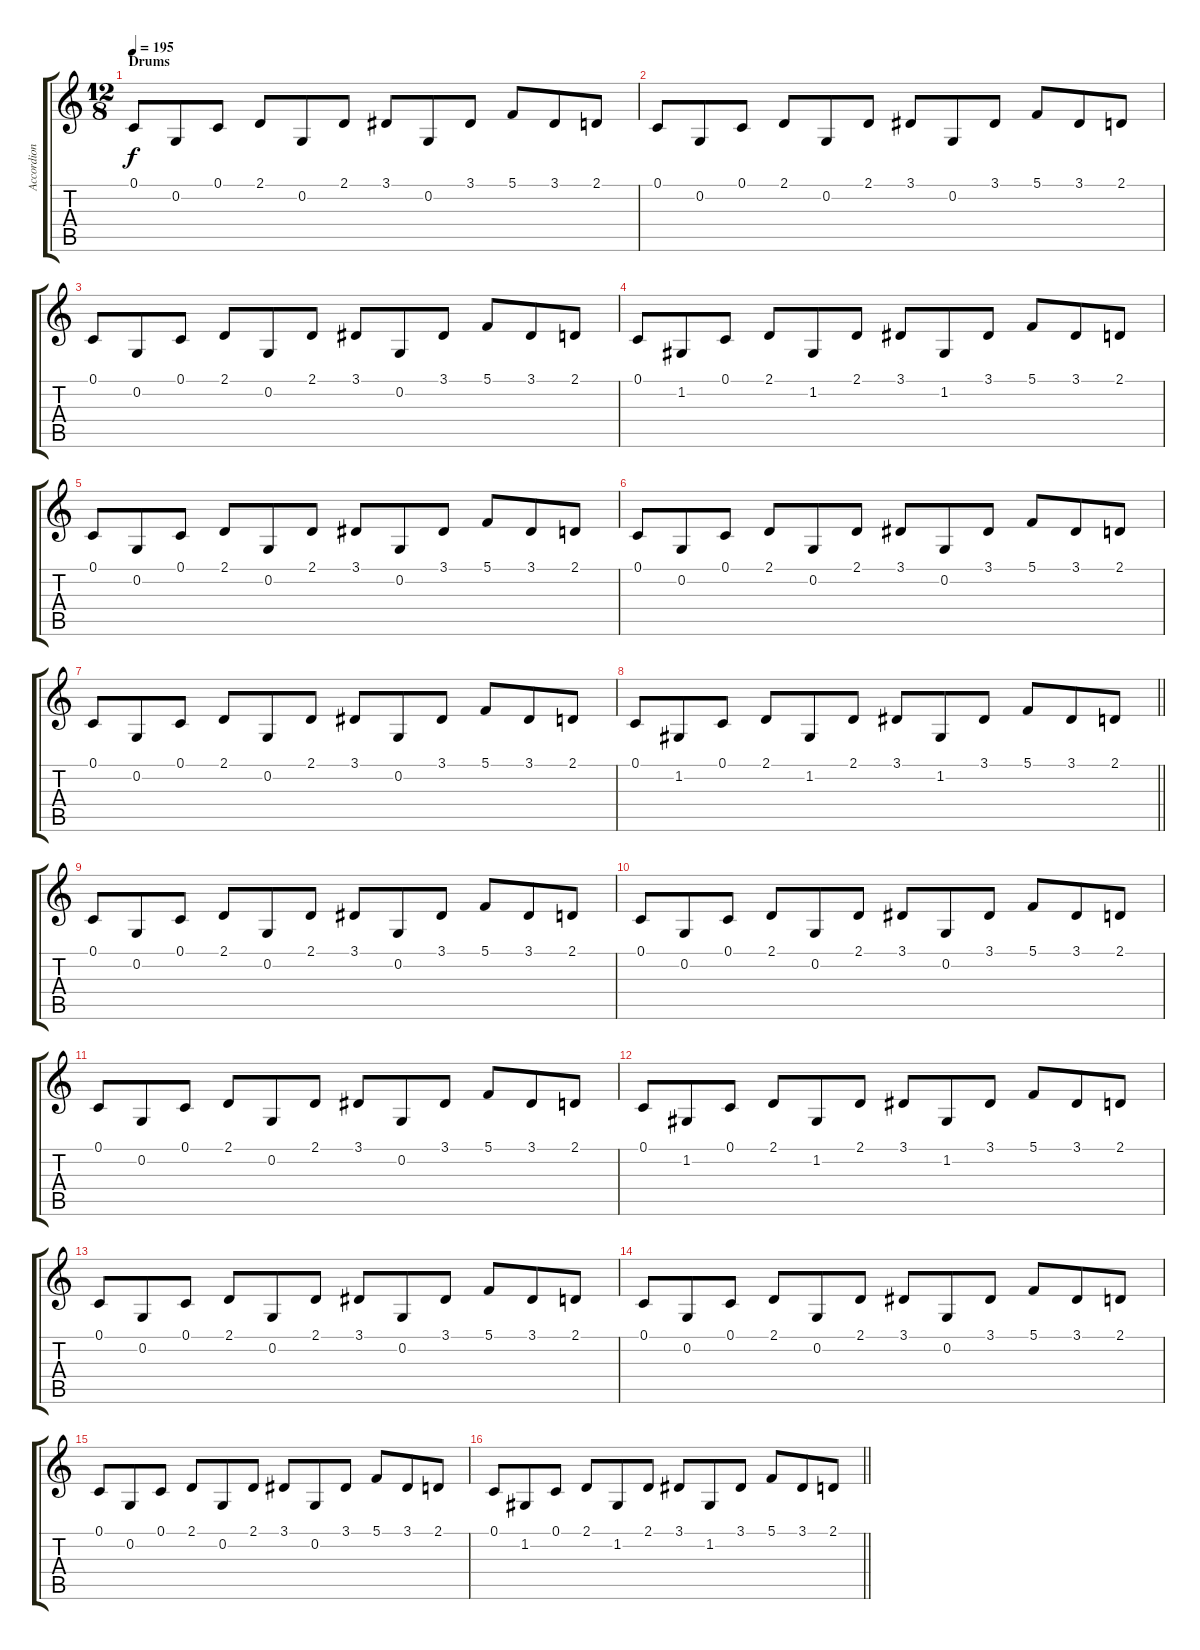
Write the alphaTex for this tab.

\track ("Accordion" "Accordion") {instrument accordion}
\staff {score tabs}
\tuning (C4 G3 Eb3 Bb2 F2 C2) {hide}
\ts (12 8)
\section ("" "Drums")
\tempo 195
\clef g2
\ks c
0.1.8{dy f} 0.2.8 0.1.8 2.1.8 0.2.8 2.1.8 3.1.8 0.2.8 3.1.8 5.1.8 3.1.8 2.1.8 |
0.1.8 0.2.8 0.1.8 2.1.8 0.2.8 2.1.8 3.1.8 0.2.8 3.1.8 5.1.8 3.1.8 2.1.8 |
0.1.8 0.2.8 0.1.8 2.1.8 0.2.8 2.1.8 3.1.8 0.2.8 3.1.8 5.1.8 3.1.8 2.1.8 |
0.1.8 1.2.8 0.1.8 2.1.8 1.2.8 2.1.8 3.1.8 1.2.8 3.1.8 5.1.8 3.1.8 2.1.8 |
0.1.8 0.2.8 0.1.8 2.1.8 0.2.8 2.1.8 3.1.8 0.2.8 3.1.8 5.1.8 3.1.8 2.1.8 |
0.1.8 0.2.8 0.1.8 2.1.8 0.2.8 2.1.8 3.1.8 0.2.8 3.1.8 5.1.8 3.1.8 2.1.8 |
0.1.8 0.2.8 0.1.8 2.1.8 0.2.8 2.1.8 3.1.8 0.2.8 3.1.8 5.1.8 3.1.8 2.1.8 |
\barLineRight lightlight
0.1.8 1.2.8 0.1.8 2.1.8 1.2.8 2.1.8 3.1.8 1.2.8 3.1.8 5.1.8 3.1.8 2.1.8 |
0.1.8 0.2.8 0.1.8 2.1.8 0.2.8 2.1.8 3.1.8 0.2.8 3.1.8 5.1.8 3.1.8 2.1.8 |
0.1.8 0.2.8 0.1.8 2.1.8 0.2.8 2.1.8 3.1.8 0.2.8 3.1.8 5.1.8 3.1.8 2.1.8 |
0.1.8 0.2.8 0.1.8 2.1.8 0.2.8 2.1.8 3.1.8 0.2.8 3.1.8 5.1.8 3.1.8 2.1.8 |
0.1.8 1.2.8 0.1.8 2.1.8 1.2.8 2.1.8 3.1.8 1.2.8 3.1.8 5.1.8 3.1.8 2.1.8 |
0.1.8 0.2.8 0.1.8 2.1.8 0.2.8 2.1.8 3.1.8 0.2.8 3.1.8 5.1.8 3.1.8 2.1.8 |
0.1.8 0.2.8 0.1.8 2.1.8 0.2.8 2.1.8 3.1.8 0.2.8 3.1.8 5.1.8 3.1.8 2.1.8 |
0.1.8 0.2.8 0.1.8 2.1.8 0.2.8 2.1.8 3.1.8 0.2.8 3.1.8 5.1.8 3.1.8 2.1.8 |
\barLineRight lightlight
0.1.8 1.2.8 0.1.8 2.1.8 1.2.8 2.1.8 3.1.8 1.2.8 3.1.8 5.1.8 3.1.8 2.1.8
